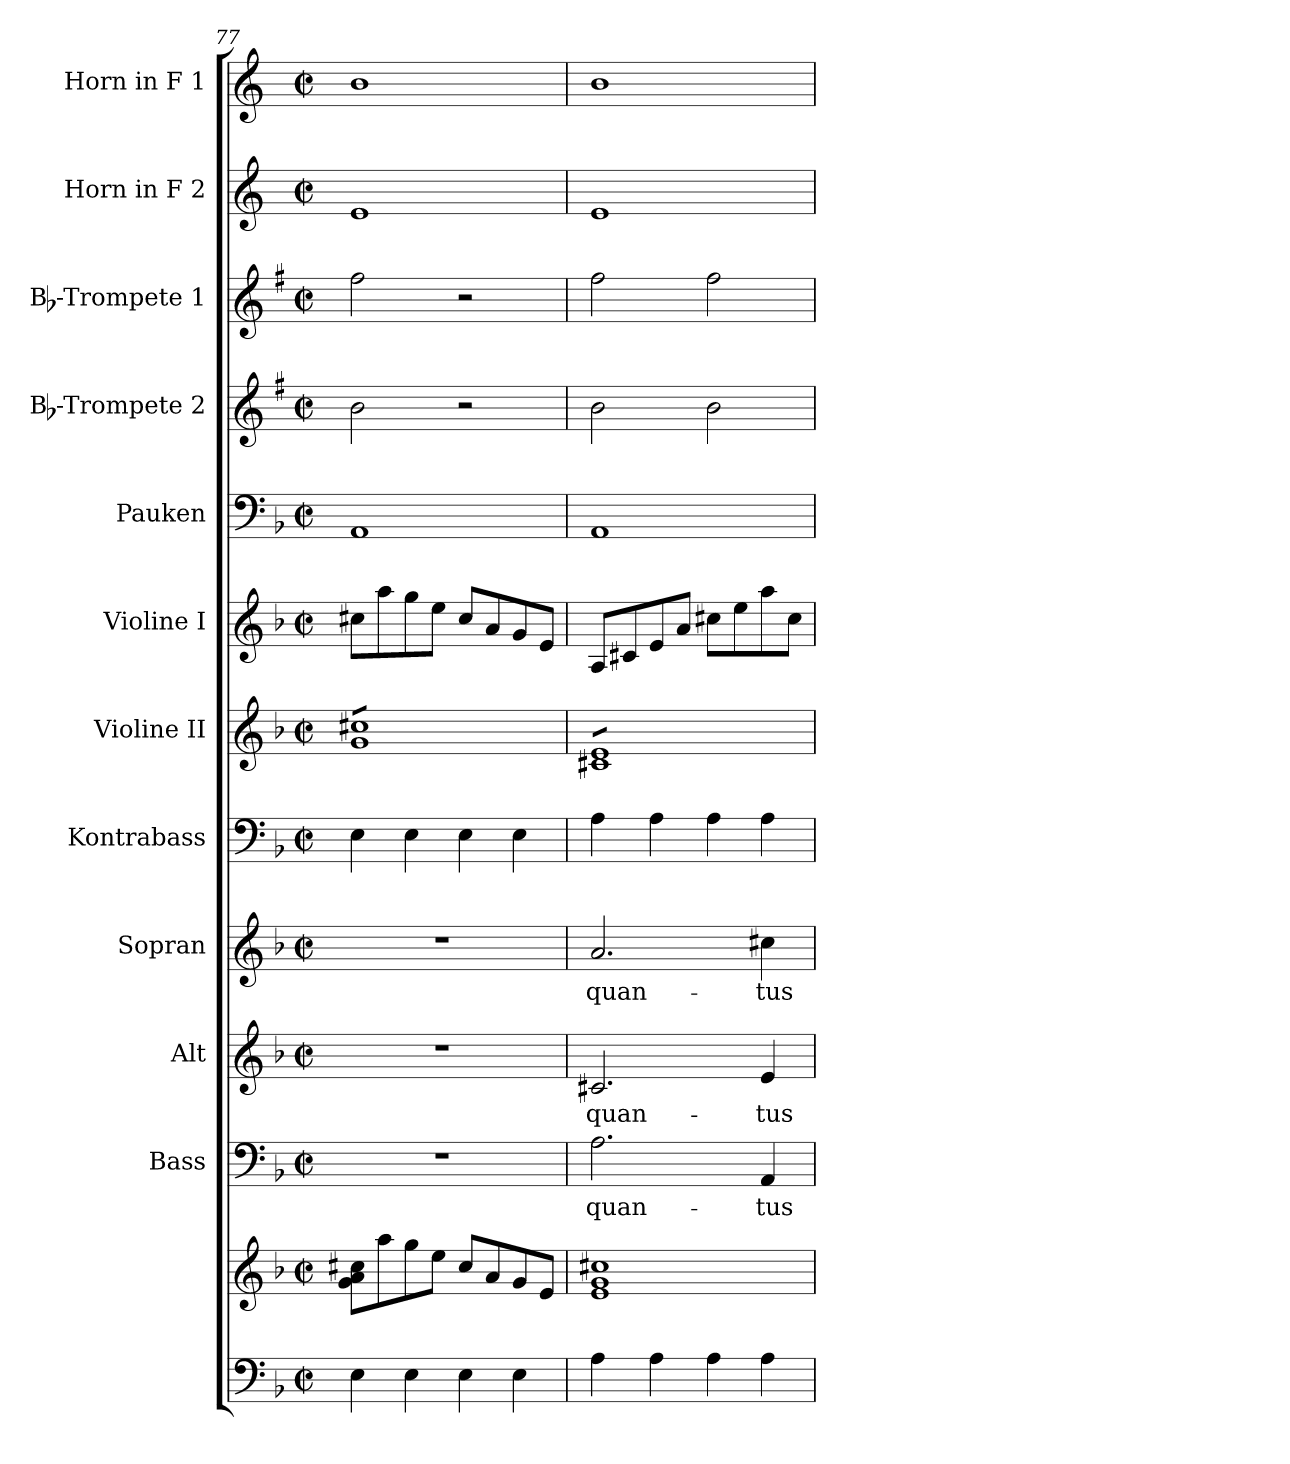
**kern	**kern	**kern	**text	**kern	**text	**kern	**text	**kern	**kern	**kern	**kern	**kern	**kern	**kern	**kern
*part12	*part12	*part11	*part11	*part10	*part10	*part9	*part9	*part8	*part7	*part6	*part5	*part4	*part3	*part2	*part1
*staff13	*staff12	*staff11	*staff11	*staff10	*staff10	*staff9	*staff9	*staff8	*staff7	*staff6	*staff5	*staff4	*staff3	*staff2	*staff1
*	*	*I"Bass	*	*I"Alt	*	*I"Sopran	*	*I"Kontrabass	*I"Violine II	*I"Violine I	*I"Pauken	*I"Bb-Trompete 2	*I"Bb-Trompete 1	*I"Horn in F 2	*I"Horn in F 1
*	*	*I'B.	*	*I'A.	*	*I'S.	*	*I'Kb.	*I'Vl. II	*I'Vl. I	*I'Pk.	*I'Bb Trp. 2	*I'Bb Trp. 1	*	*
*clefF4	*clefG2	*clefF4	*	*clefG2	*	*clefG2	*	*clefF4	*clefG2	*clefG2	*clefF4	*clefG2	*clefG2	*clefG2	*clefG2
*	*	*	*	*	*	*	*	*ITrd7c12	*	*	*	*ITrd1c2	*ITrd1c2	*ITrd4c7	*ITrd4c7
*k[b-]	*k[b-]	*k[b-]	*	*k[b-]	*	*k[b-]	*	*k[b-]	*k[b-]	*k[b-]	*k[b-]	*k[b-]	*k[b-]	*k[b-]	*k[b-]
*F:	*F:	*F:	*	*F:	*	*F:	*	*F:	*F:	*F:	*F:	*F:	*F:	*F:	*F:
*M2/2	*M2/2	*M2/2	*	*M2/2	*	*M2/2	*	*M2/2	*M2/2	*M2/2	*M2/2	*M2/2	*M2/2	*M2/2	*M2/2
*met(c|)	*met(c|)	*met(c|)	*	*met(c|)	*	*met(c|)	*	*met(c|)	*met(c|)	*met(c|)	*met(c|)	*met(c|)	*met(c|)	*met(c|)	*met(c|)
=77	=77	=77	=77	=77	=77	=77	=77	=77	=77	=77	=77	=77	=77	=77	=77
*	*	*	*	*	*	*	*	*	*tremolo	*	*	*	*	*	*
4E\	8g\ 8a\ 8cc#X\L	1r	.	1r	.	1r	.	4EE\	8g 8cc#XL	8cc#X\L	1AA	2a\	2ee\	1A	1e
.	8aa\	.	.	.	.	.	.	.	8g 8cc#X	8aa\	.	.	.	.	.
4E\	8gg\	.	.	.	.	.	.	4EE\	8g 8cc#X	8gg\	.	.	.	.	.
.	8ee\J	.	.	.	.	.	.	.	8g 8cc#X	8ee\J	.	.	.	.	.
4E\	8cc#/L	.	.	.	.	.	.	4EE\	8g 8cc#X	8cc#/L	.	2r	2r	.	.
.	8a/	.	.	.	.	.	.	.	8g 8cc#X	8a/	.	.	.	.	.
4E\	8g/	.	.	.	.	.	.	4EE\	8g 8cc#X	8g/	.	.	.	.	.
.	8e/J	.	.	.	.	.	.	.	8g 8cc#XJ	8e/J	.	.	.	.	.
=78	=78	=78	=78	=78	=78	=78	=78	=78	=78	=78	=78	=78	=78	=78	=78
!	!	!	!LO:LY:b	!	!LO:LY:b	!	!LO:LY:b	!	!	!	!	!	!	!	!
4A\	1e 1g 1cc#X	2.A\	quan-	2.c#X/	quan-	2.a/	quan-	4AA\	8c#X 8eL	8A/L	1AA	2a\	2ee\	1A	1e
.	.	.	.	.	.	.	.	.	8c#X 8e	8c#X/	.	.	.	.	.
4A\	.	.	.	.	.	.	.	4AA\	8c#X 8e	8e/	.	.	.	.	.
.	.	.	.	.	.	.	.	.	8c#X 8e	8a/J	.	.	.	.	.
4A\	.	.	.	.	.	.	.	4AA\	8c#X 8e	8cc#X\L	.	2a\	2ee\	.	.
.	.	.	.	.	.	.	.	.	8c#X 8e	8ee\	.	.	.	.	.
!	!	!	!LO:LY:b	!	!LO:LY:b	!	!LO:LY:b	!	!	!	!	!	!	!	!
4A\	.	4AA/	-tus	4e/	-tus	4cc#X\	-tus	4AA\	8c#X 8e	8aa\	.	.	.	.	.
.	.	.	.	.	.	.	.	.	8c#X 8eJ	8cc#\J	.	.	.	.	.
*	*	*	*	*	*	*	*	*	*Xtremolo	*	*	*	*	*	*
=	=	=	=	=	=	=	=	=	=	=	=	=	=	=	=
*-	*-	*-	*-	*-	*-	*-	*-	*-	*-	*-	*-	*-	*-	*-	*-
